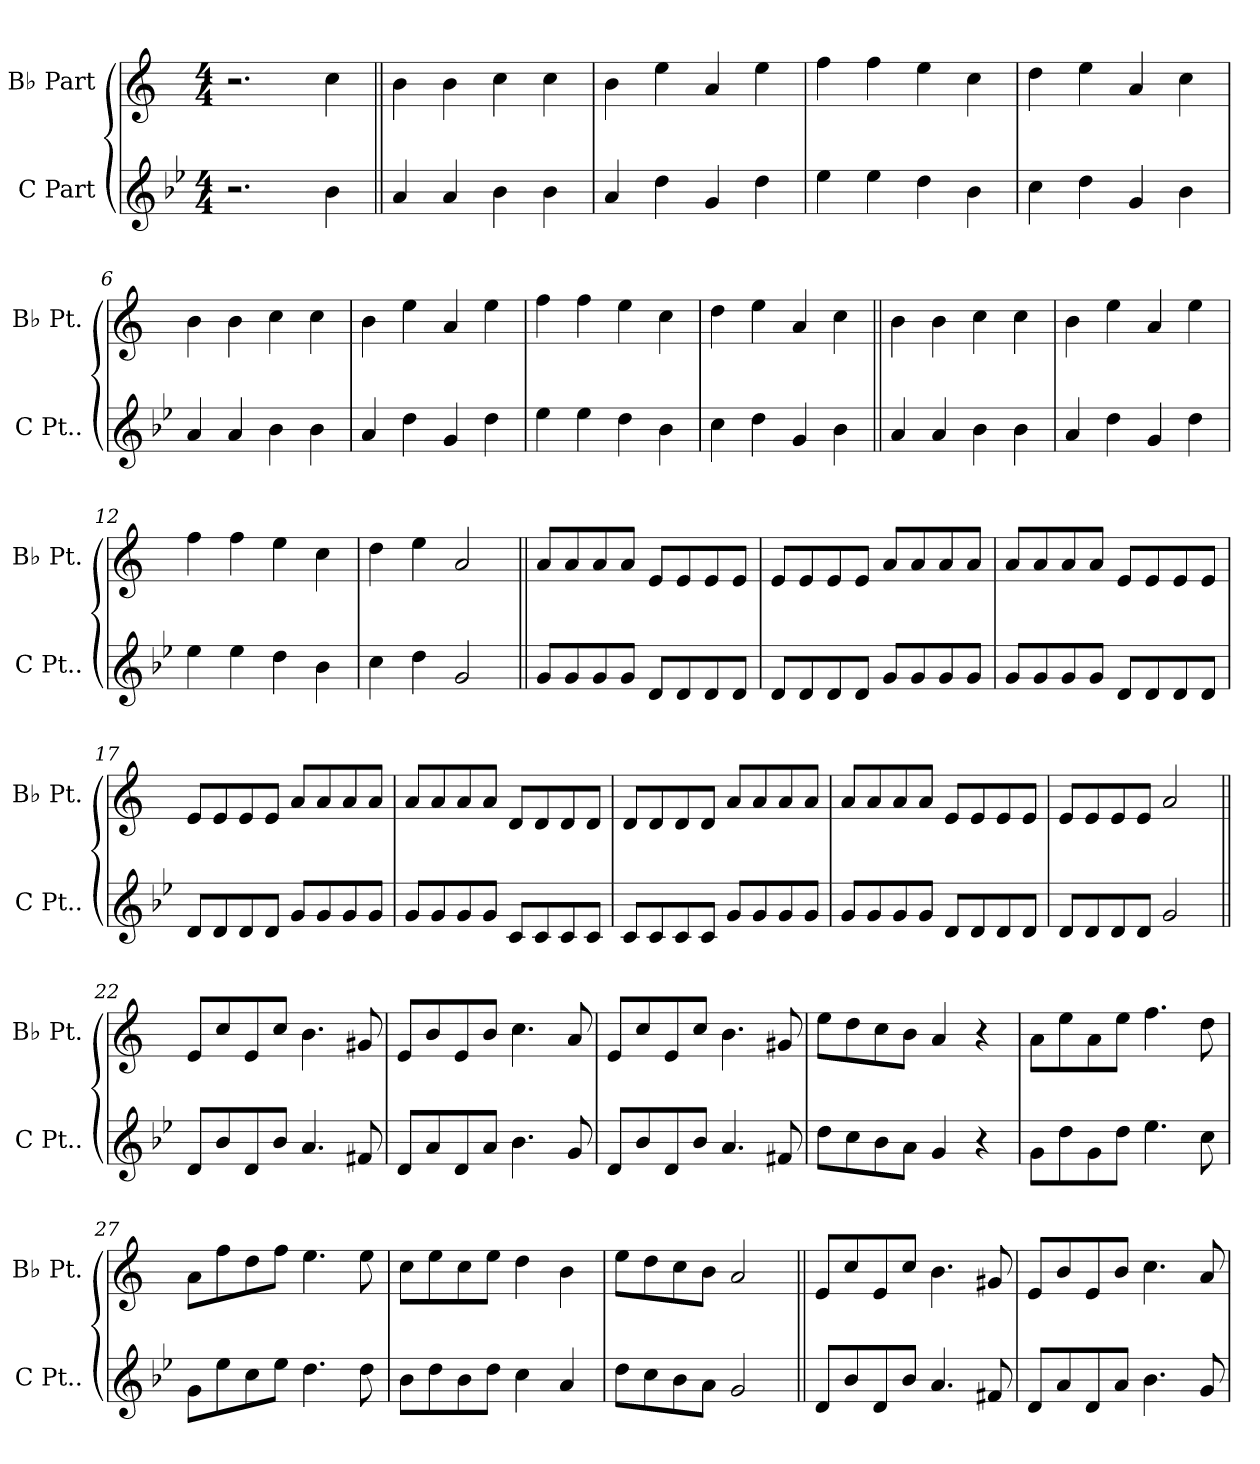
**kern	**kern
*part2	*part1
*staff2	*staff1
*I"C Part	*I"B♭ Part
*I'C Pt..	*I'B♭ Pt.
*clefG2	*clefG2
*	*ITrd1c2
*k[b-e-]	*k[b-e-]
*M4/4	*M4/4
=1	=1
2.r	2.r
4b-	4b-
=2||	=2||
4a	4a
4a	4a
4b-	4b-
4b-	4b-
=3	=3
4a	4a
4dd	4dd
4g	4g
4dd	4dd
=4	=4
4ee-	4ee-
4ee-	4ee-
4dd	4dd
4b-	4b-
=5	=5
4cc	4cc
4dd	4dd
4g	4g
4b-	4b-
=6	=6
4a	4a
4a	4a
4b-	4b-
4b-	4b-
=7	=7
4a	4a
4dd	4dd
4g	4g
4dd	4dd
=8	=8
4ee-	4ee-
4ee-	4ee-
4dd	4dd
4b-	4b-
=9	=9
4cc	4cc
4dd	4dd
4g	4g
4b-	4b-
=10||	=10||
4a	4a
4a	4a
4b-	4b-
4b-	4b-
=11	=11
4a	4a
4dd	4dd
4g	4g
4dd	4dd
=12	=12
4ee-	4ee-
4ee-	4ee-
4dd	4dd
4b-	4b-
=13	=13
4cc	4cc
4dd	4dd
2g	2g
=14||	=14||
8gL	8gL
8g	8g
8g	8g
8gJ	8gJ
8dL	8dL
8d	8d
8d	8d
8dJ	8dJ
=15	=15
8dL	8dL
8d	8d
8d	8d
8dJ	8dJ
8gL	8gL
8g	8g
8g	8g
8gJ	8gJ
=16	=16
8gL	8gL
8g	8g
8g	8g
8gJ	8gJ
8dL	8dL
8d	8d
8d	8d
8dJ	8dJ
=17	=17
8dL	8dL
8d	8d
8d	8d
8dJ	8dJ
8gL	8gL
8g	8g
8g	8g
8gJ	8gJ
=18	=18
8gL	8gL
8g	8g
8g	8g
8gJ	8gJ
8cL	8cL
8c	8c
8c	8c
8cJ	8cJ
=19	=19
8cL	8cL
8c	8c
8c	8c
8cJ	8cJ
8gL	8gL
8g	8g
8g	8g
8gJ	8gJ
=20	=20
8gL	8gL
8g	8g
8g	8g
8gJ	8gJ
8dL	8dL
8d	8d
8d	8d
8dJ	8dJ
=21	=21
8dL	8dL
8d	8d
8d	8d
8dJ	8dJ
2g	2g
=22||	=22||
8dL	8dL
8b-	8b-
8d	8d
8b-J	8b-J
4.a	4.a
8f#X	8f#X
=23	=23
8dL	8dL
8a	8a
8d	8d
8aJ	8aJ
4.b-	4.b-
8g	8g
=24	=24
8dL	8dL
8b-	8b-
8d	8d
8b-J	8b-J
4.a	4.a
8f#X	8f#X
=25	=25
8ddL	8ddL
8cc	8cc
8b-	8b-
8aJ	8aJ
4g	4g
4r	4r
=26	=26
8gL	8gL
8dd	8dd
8g	8g
8ddJ	8ddJ
4.ee-	4.ee-
8cc	8cc
=27	=27
8gL	8gL
8ee-	8ee-
8cc	8cc
8ee-J	8ee-J
4.dd	4.dd
8dd	8dd
=28	=28
8b-L	8b-L
8dd	8dd
8b-	8b-
8ddJ	8ddJ
4cc	4cc
4a	4a
=29	=29
8ddL	8ddL
8cc	8cc
8b-	8b-
8aJ	8aJ
2g	2g
=30||	=30||
8dL	8dL
8b-	8b-
8d	8d
8b-J	8b-J
4.a	4.a
8f#X	8f#X
=31	=31
8dL	8dL
8a	8a
8d	8d
8aJ	8aJ
4.b-	4.b-
8g	8g
=	=
*-	*-
